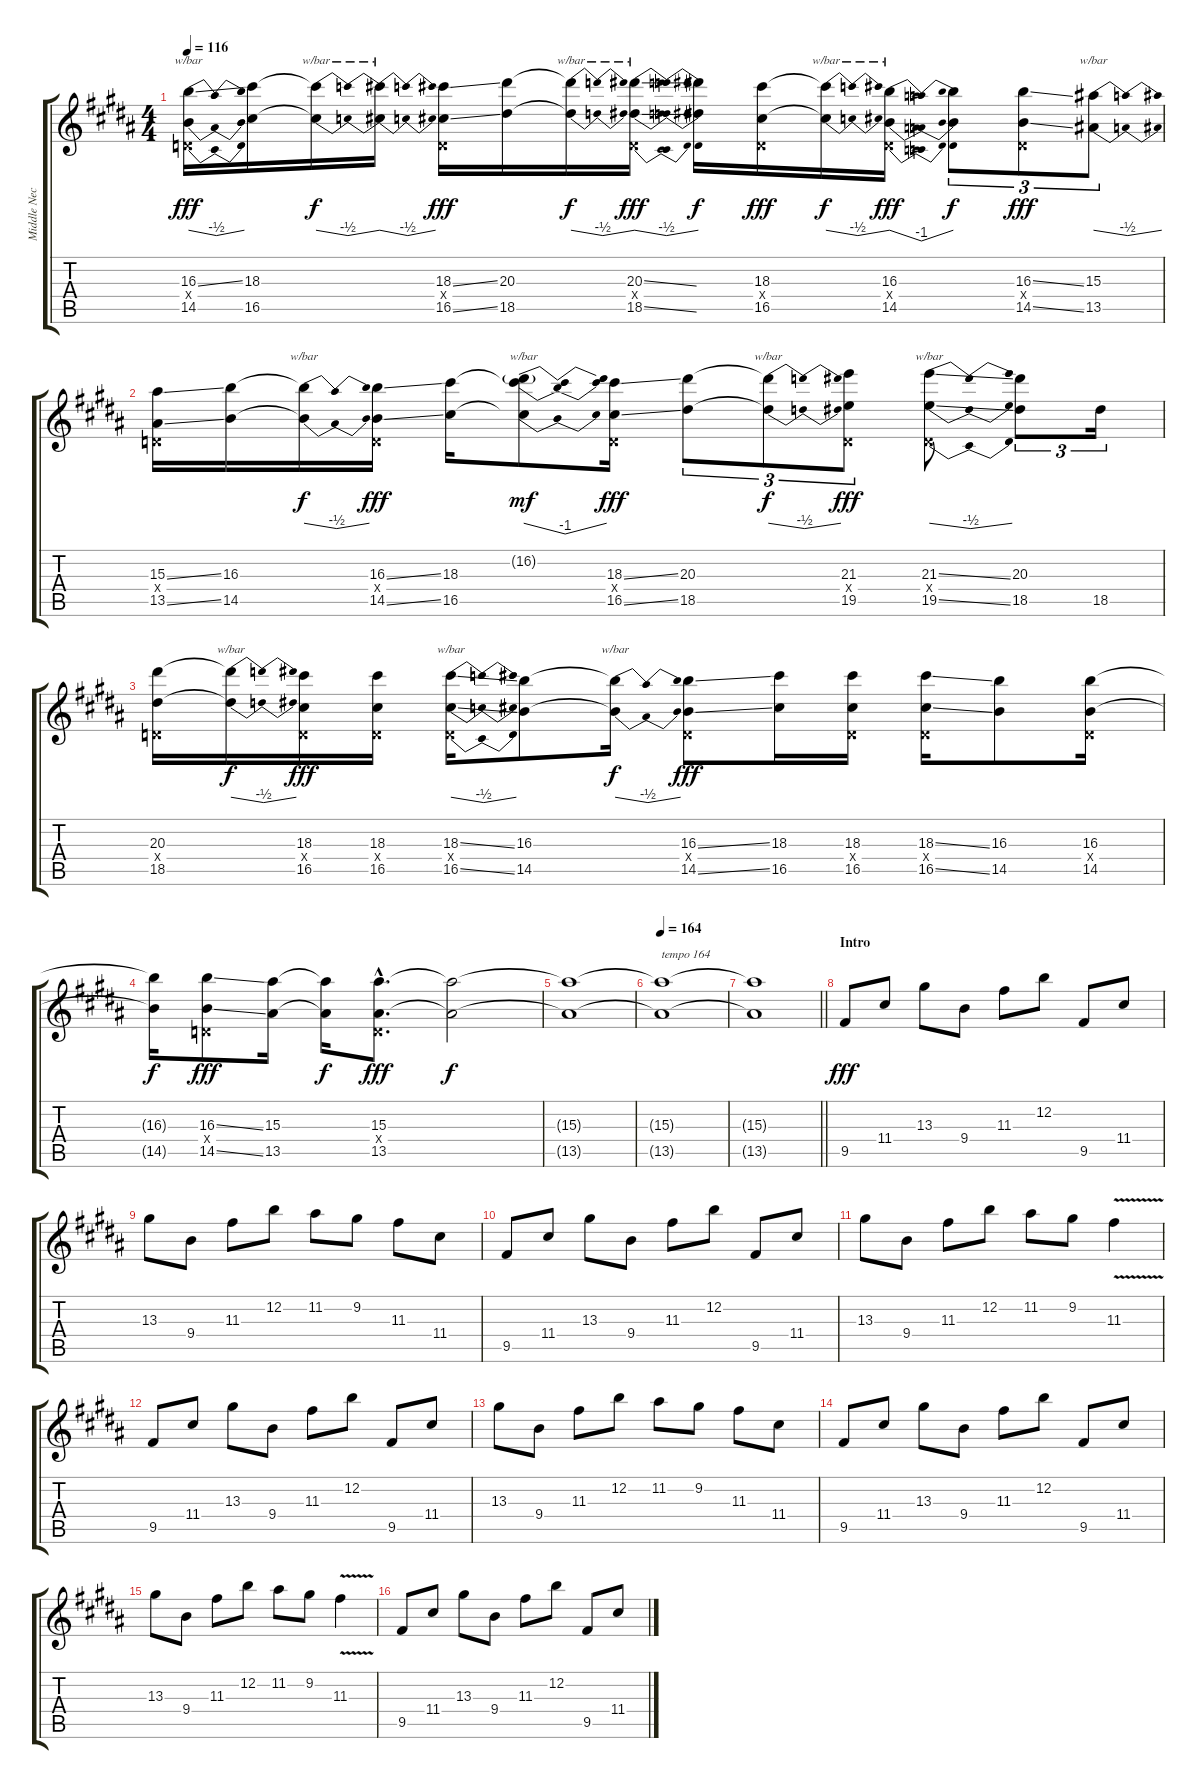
\track ("Middle Neck" "Middle Nec") {instrument overdrivenguitar}
\staff {score tabs}
\tuning (E4 B3 G3 D3 A2 E2) {hide}
\ts (4 4)
\tempo 116
\clef g2
\ks b
(16.3{ss} 0.4{x} 14.5).16{tbe (dip default 0 0 30 -2 60 0) dy fff} (18.3 16.5).16 (18.3{t} 16.5{t}).16{tbe (dip default 0 0 30 -2 60 0) dy f} (18.3{t} 16.5{t}).16{tbe (dip default 0 0 30 -2 60 0)} (18.3{ss} 0.4{x} 16.5{ss}).16{dy fff} (20.3 18.5).16 (20.3{t} 18.5{t}).16{tbe (dip default 0 0 30 -2 60 0) dy f} (20.3{ss} 0.4{x} 18.5{ss}).16{tbe (dip default 0 0 30 -2 60 0) dy fff} (20.3{t} 18.5{t}).16{dy f} (18.3 0.4{x} 16.5).16{dy fff} (18.3{t} 16.5{t}).16{tbe (dip default 0 0 30 -2 60 0) dy f} (16.3 0.4{x} 14.5).16{tbe (dip default 0 0 30 -4 60 0) dy fff} (16.3{t} 14.5{t}).8{tu (3 2) dy f} (16.3{ss} 0.4{x} 14.5{ss}).8{tu (3 2) dy fff} (15.3 13.5).8{tu (3 2) tbe (dip default 0 0 30 -2 60 0)} |
(15.3{ss} 0.4{x} 13.5{ss}).16 (16.3 14.5).16 (16.3{t} 14.5{t}).16{tbe (dip default 0 0 30 -2 60 0) dy f} (16.3{ss} 0.4{x} 14.5{ss}).16{dy fff} (18.3 16.5).16 (16.2{g} 18.3{t} 16.5{t}).8{tbe (dip default 0 0 30 -4 60 0) dy mf} (18.3{ss} 0.4{x} 16.5{ss}).16{dy fff} (20.3 18.5).8{tu (3 2)} (20.3{t} 18.5{t}).8{tu (3 2) tbe (dip default 0 0 30 -2 60 0) dy f} (21.3 0.4{x} 19.5).8{tu (3 2) dy fff} (21.3{ss} 0.4{x} 19.5{ss}).8{tbe (dip default 0 0 30 -2 60 0)} (20.3 18.5).8{tu (3 2)} 18.5.16{tu (3 2)} |
(20.3 0.4{x} 18.5).16 (20.3{t} 18.5{t}).16{tbe (dip default 0 0 30 -2 60 0) dy f} (18.3 0.4{x} 16.5).16{dy fff} (18.3 0.4{x} 16.5).16 (18.3{ss} 0.4{x} 16.5{ss}).16{tbe (dip default 0 0 30 -2 60 0)} (16.3 14.5).8 (16.3{t} 14.5{t}).16{tbe (dip default 0 0 30 -2 60 0) dy f} (16.3{ss} 0.4{x} 14.5{ss}).8{dy fff} (18.3 16.5).16 (18.3 0.4{x} 16.5).16 (18.3{ss} 0.4{x} 16.5{ss}).16 (16.3 14.5).8 (16.3 0.4{x} 14.5).16 |
(16.3{t} 14.5{t}).16{dy f} (16.3{ss} 0.4{x} 14.5{ss}).8{dy fff} (15.3 13.5).16 (15.3{t} 13.5{t}).16{dy f} (15.3{hac} 0.4{hac x} 13.5{hac}).8{d dy fff} (15.3{t} 13.5{t}).2{dy f} |
(15.3{t} 13.5{t}).1 |
\tempo 164
(15.3{t} 13.5{t}).1{txt "tempo 164"} |
\barLineRight lightlight
(15.3{t} 13.5{t}).1 |
\section ("" "Intro")
9.5.8{dy fff} 11.4.8 13.3.8 9.4.8 11.3.8 12.2.8 9.5.8 11.4.8 |
13.3.8 9.4.8 11.3.8 12.2.8 11.2.8 9.2.8 11.3.8 11.4.8 |
9.5.8 11.4.8 13.3.8 9.4.8 11.3.8 12.2.8 9.5.8 11.4.8 |
13.3.8 9.4.8 11.3.8 12.2.8 11.2.8 9.2.8 11.3{v}.4 |
9.5.8 11.4.8 13.3.8 9.4.8 11.3.8 12.2.8 9.5.8 11.4.8 |
13.3.8 9.4.8 11.3.8 12.2.8 11.2.8 9.2.8 11.3.8 11.4.8 |
9.5.8 11.4.8 13.3.8 9.4.8 11.3.8 12.2.8 9.5.8 11.4.8 |
13.3.8 9.4.8 11.3.8 12.2.8 11.2.8 9.2.8 11.3{v}.4 |
9.5.8 11.4.8 13.3.8 9.4.8 11.3.8 12.2.8 9.5.8 11.4.8
